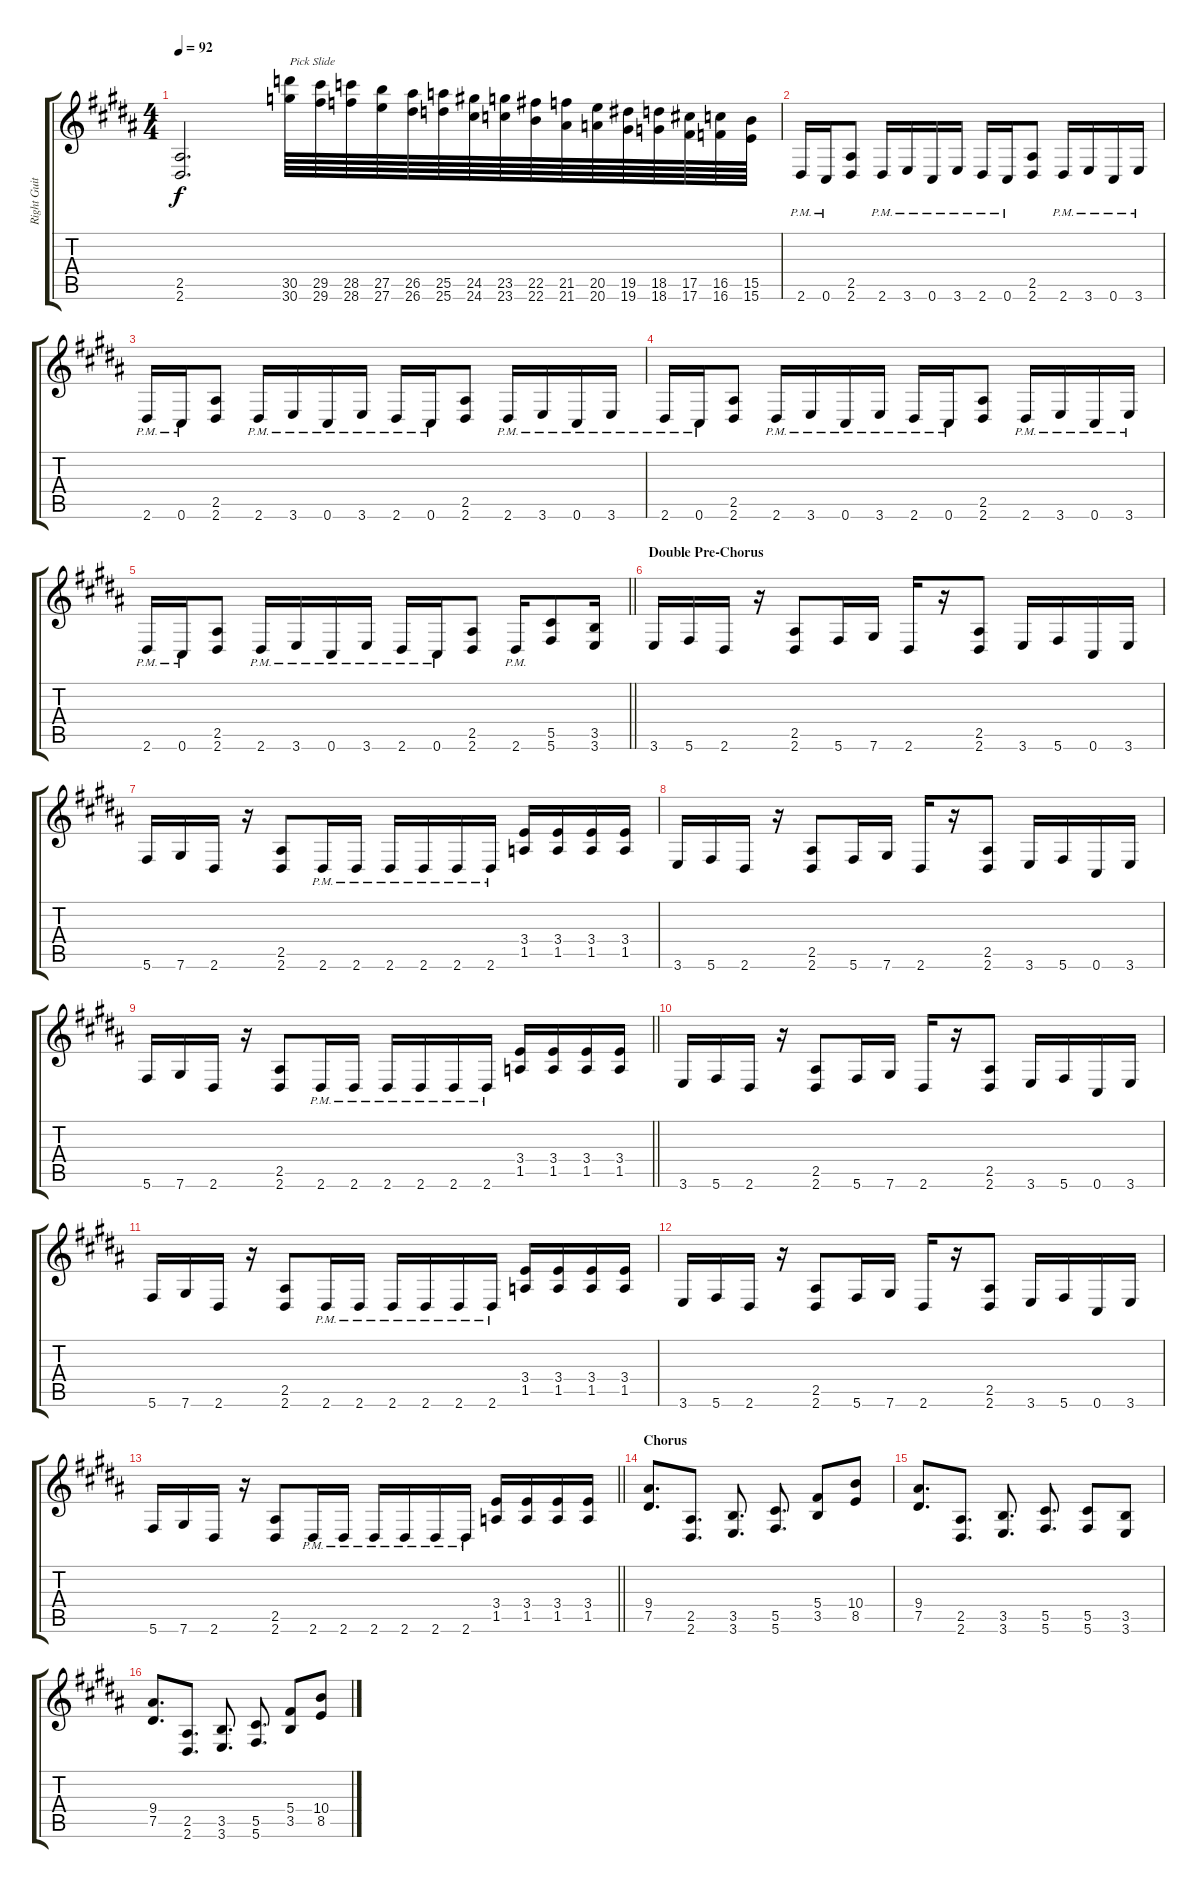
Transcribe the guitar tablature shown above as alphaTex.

\track ("Right Guitar" "Right Guit") {instrument distortionguitar}
\staff {score tabs}
\tuning (Eb4 Bb3 Gb3 Db3 Ab2 Db2) {hide}
\ts (4 4)
\tempo 92
\clef g2
\ks b
(2.5{t} 2.6{t}).2{d dy f} (30.5 30.6).64{txt "Pick Slide" instrument guitarfretnoise} (29.5 29.6).64 (28.5 28.6).64 (27.5 27.6).64 (26.5 26.6).64 (25.5 25.6).64 (24.5 24.6).64 (23.5 23.6).64 (22.5 22.6).64 (21.5 21.6).64 (20.5 20.6).64 (19.5 19.6).64 (18.5 18.6).64 (17.5 17.6).64 (16.5 16.6).64 (15.5 15.6).64 |
2.6{pm}.16{instrument distortionguitar} 0.6{pm}.16 (2.5 2.6).8 2.6{pm}.16 3.6{pm}.16 0.6{pm}.16 3.6{pm}.16 2.6{pm}.16 0.6{pm}.16 (2.5 2.6).8 2.6{pm}.16 3.6{pm}.16 0.6{pm}.16 3.6{pm}.16 |
2.6{pm}.16 0.6{pm}.16 (2.5 2.6).8 2.6{pm}.16 3.6{pm}.16 0.6{pm}.16 3.6{pm}.16 2.6{pm}.16 0.6{pm}.16 (2.5 2.6).8 2.6{pm}.16 3.6{pm}.16 0.6{pm}.16 3.6{pm}.16 |
2.6{pm}.16 0.6{pm}.16 (2.5 2.6).8 2.6{pm}.16 3.6{pm}.16 0.6{pm}.16 3.6{pm}.16 2.6{pm}.16 0.6{pm}.16 (2.5 2.6).8 2.6{pm}.16 3.6{pm}.16 0.6{pm}.16 3.6{pm}.16 |
\barLineRight lightlight
2.6{pm}.16 0.6{pm}.16 (2.5 2.6).8 2.6{pm}.16 3.6{pm}.16 0.6{pm}.16 3.6{pm}.16 2.6{pm}.16 0.6{pm}.16 (2.5 2.6).8 2.6{pm}.16 (5.5 5.6).8 (3.5 3.6).16 |
\section ("" "Double Pre-Chorus")
3.6.16 5.6.16 2.6.16 r.16 (2.5 2.6).8 5.6.16 7.6.16 2.6.16 r.16 (2.5 2.6).8 3.6.16 5.6.16 0.6.16 3.6.16 |
5.6.16 7.6.16 2.6.16 r.16 (2.5 2.6).8 2.6{pm}.16 2.6{pm}.16 2.6{pm}.16 2.6{pm}.16 2.6{pm}.16 2.6{pm}.16 (3.4 1.5).16 (3.4 1.5).16 (3.4 1.5).16 (3.4 1.5).16 |
3.6.16 5.6.16 2.6.16 r.16 (2.5 2.6).8 5.6.16 7.6.16 2.6.16 r.16 (2.5 2.6).8 3.6.16 5.6.16 0.6.16 3.6.16 |
\barLineRight lightlight
5.6.16 7.6.16 2.6.16 r.16 (2.5 2.6).8 2.6{pm}.16 2.6{pm}.16 2.6{pm}.16 2.6{pm}.16 2.6{pm}.16 2.6{pm}.16 (3.4 1.5).16 (3.4 1.5).16 (3.4 1.5).16 (3.4 1.5).16 |
3.6.16 5.6.16 2.6.16 r.16 (2.5 2.6).8 5.6.16 7.6.16 2.6.16 r.16 (2.5 2.6).8 3.6.16 5.6.16 0.6.16 3.6.16 |
5.6.16 7.6.16 2.6.16 r.16 (2.5 2.6).8 2.6{pm}.16 2.6{pm}.16 2.6{pm}.16 2.6{pm}.16 2.6{pm}.16 2.6{pm}.16 (3.4 1.5).16 (3.4 1.5).16 (3.4 1.5).16 (3.4 1.5).16 |
3.6.16 5.6.16 2.6.16 r.16 (2.5 2.6).8 5.6.16 7.6.16 2.6.16 r.16 (2.5 2.6).8 3.6.16 5.6.16 0.6.16 3.6.16 |
\barLineRight lightlight
5.6.16 7.6.16 2.6.16 r.16 (2.5 2.6).8 2.6{pm}.16 2.6{pm}.16 2.6{pm}.16 2.6{pm}.16 2.6{pm}.16 2.6{pm}.16 (3.4 1.5).16 (3.4 1.5).16 (3.4 1.5).16 (3.4 1.5).16 |
\section ("" "Chorus")
(9.4 7.5).8{d} (2.5 2.6).8{d} (3.5 3.6).8{d} (5.5 5.6).8{d} (5.4 3.5).8 (10.4 8.5).8 |
(9.4 7.5).8{d} (2.5 2.6).8{d} (3.5 3.6).8{d} (5.5 5.6).8{d} (5.5 5.6).8 (3.5 3.6).8 |
(9.4 7.5).8{d} (2.5 2.6).8{d} (3.5 3.6).8{d} (5.5 5.6).8{d} (5.4 3.5).8 (10.4 8.5).8
